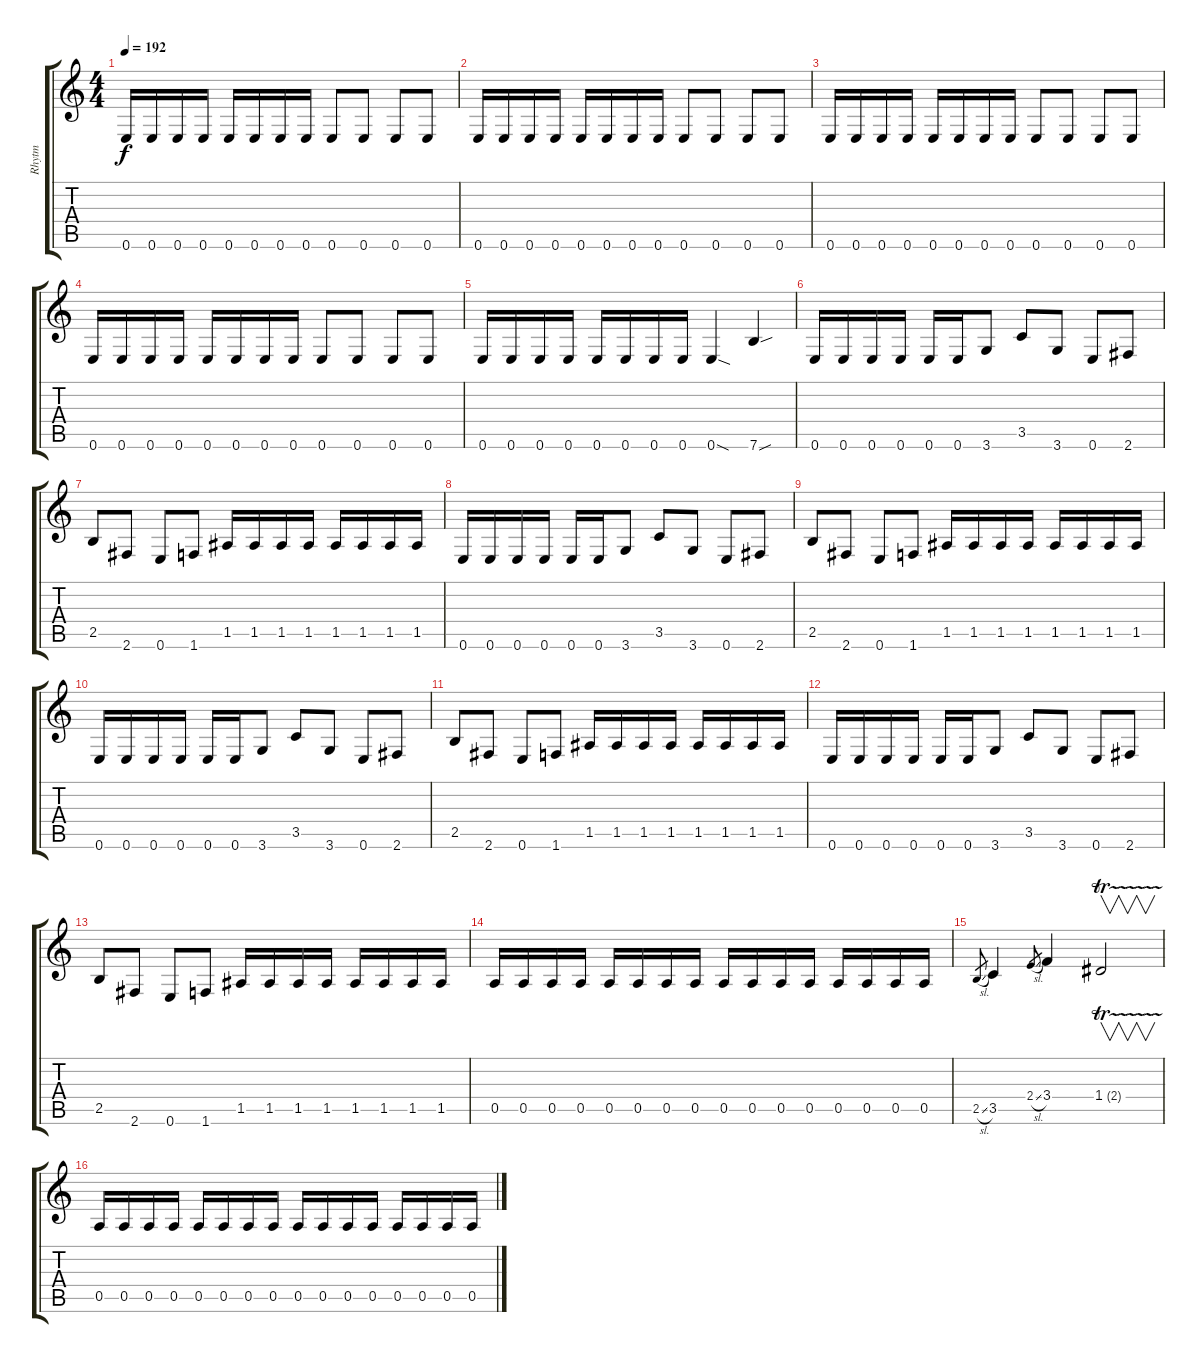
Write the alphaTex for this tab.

\track ("Rhytm" "Rhytm") {instrument distortionguitar}
\staff {score tabs}
\tuning (E4 B3 G3 D3 A2 E2) {hide}
\ts (4 4)
\tempo 192
\clef g2
\ks c
0.6.16{dy f} 0.6.16 0.6.16 0.6.16 0.6.16 0.6.16 0.6.16 0.6.16 0.6.8 0.6.8 0.6.8 0.6.8 |
0.6.16 0.6.16 0.6.16 0.6.16 0.6.16 0.6.16 0.6.16 0.6.16 0.6.8 0.6.8 0.6.8 0.6.8 |
0.6.16 0.6.16 0.6.16 0.6.16 0.6.16 0.6.16 0.6.16 0.6.16 0.6.8 0.6.8 0.6.8 0.6.8 |
0.6.16 0.6.16 0.6.16 0.6.16 0.6.16 0.6.16 0.6.16 0.6.16 0.6.8 0.6.8 0.6.8 0.6.8 |
0.6.16 0.6.16 0.6.16 0.6.16 0.6.16 0.6.16 0.6.16 0.6.16 0.6{sod}.4 7.6{sou}.4 |
0.6.16 0.6.16 0.6.16 0.6.16 0.6.16 0.6.16 3.6.8 3.5.8 3.6.8 0.6.8 2.6.8 |
2.5.8 2.6.8 0.6.8 1.6.8 1.5.16 1.5.16 1.5.16 1.5.16 1.5.16 1.5.16 1.5.16 1.5.16 |
0.6.16 0.6.16 0.6.16 0.6.16 0.6.16 0.6.16 3.6.8 3.5.8 3.6.8 0.6.8 2.6.8 |
2.5.8 2.6.8 0.6.8 1.6.8 1.5.16 1.5.16 1.5.16 1.5.16 1.5.16 1.5.16 1.5.16 1.5.16 |
0.6.16 0.6.16 0.6.16 0.6.16 0.6.16 0.6.16 3.6.8 3.5.8 3.6.8 0.6.8 2.6.8 |
2.5.8 2.6.8 0.6.8 1.6.8 1.5.16 1.5.16 1.5.16 1.5.16 1.5.16 1.5.16 1.5.16 1.5.16 |
0.6.16 0.6.16 0.6.16 0.6.16 0.6.16 0.6.16 3.6.8 3.5.8 3.6.8 0.6.8 2.6.8 |
2.5.8 2.6.8 0.6.8 1.6.8 1.5.16 1.5.16 1.5.16 1.5.16 1.5.16 1.5.16 1.5.16 1.5.16 |
0.5.16 0.5.16 0.5.16 0.5.16 0.5.16 0.5.16 0.5.16 0.5.16 0.5.16 0.5.16 0.5.16 0.5.16 0.5.16 0.5.16 0.5.16 0.5.16 |
2.5{sl}.8{gr} 3.5.4 2.4{sl}.8{gr} 3.4.4 1.4{tr (2 16)}.2{v} |
0.5.16 0.5.16 0.5.16 0.5.16 0.5.16 0.5.16 0.5.16 0.5.16 0.5.16 0.5.16 0.5.16 0.5.16 0.5.16 0.5.16 0.5.16 0.5.16
